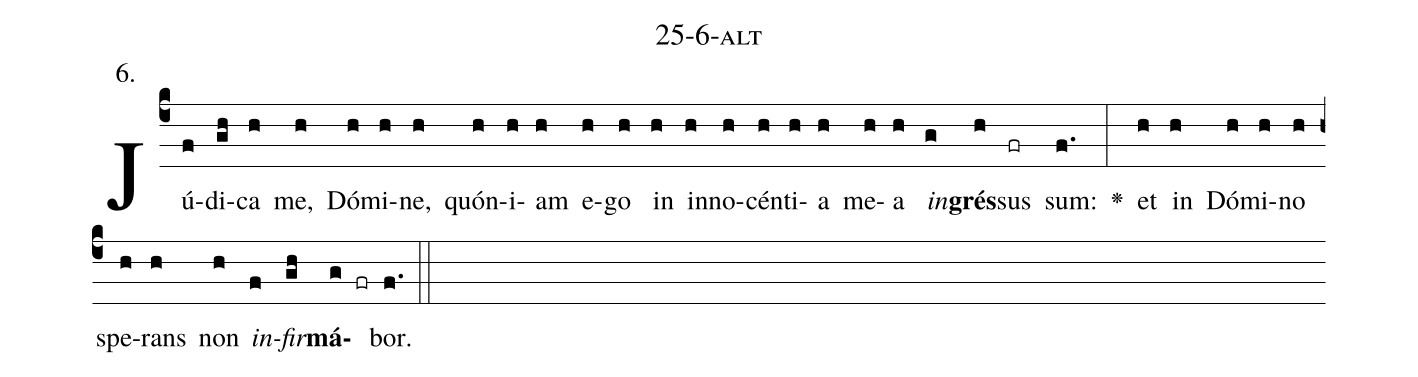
name: 25-6-alt;
annotation: 6.;
%%
(c4)Jú(f)di(gh)ca(h) me,(h) Dó(h)mi(h)ne,(h) quón(h)i(h)am(h) e(h)go(h) in(h) in(h)no(h)cén(h)ti(h)a(h) me(h)a(h) <i>in</i>(g)<b>grés</b>(h)sus(fr) sum:(f.) <v>\greheightstar</v>(:) et(h) in(h) Dó(h)mi(h)no(h) spe(h)rans(h) non(h) <i>in</i>(f)<i>fir</i>(gh)<b>má</b>(g fr)bor.(f.) (::)


%E(h) u(h) o(f) u(gh) a(g) e.(f.) (::)
